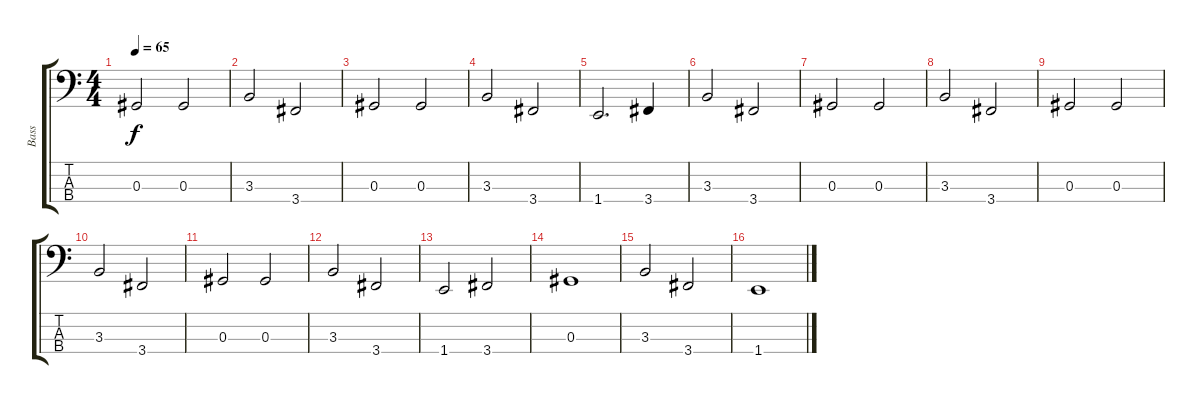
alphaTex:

\track ("Bass" "Bass") {instrument electricbassfinger}
\staff {score tabs}
\tuning (Gb2 Db2 Ab1 Eb1) {hide}
\ts (4 4)
\tempo 65
\clef f4
\ks c
0.3.2{dy f} 0.3.2 |
3.3.2 3.4.2 |
0.3.2 0.3.2 |
3.3.2 3.4.2 |
1.4.2{d} 3.4.4 |
3.3.2 3.4.2 |
0.3.2 0.3.2 |
3.3.2 3.4.2 |
0.3.2 0.3.2 |
3.3.2 3.4.2 |
0.3.2 0.3.2 |
3.3.2 3.4.2 |
1.4.2 3.4.2 |
0.3.1 |
3.3.2 3.4.2 |
1.4.1
